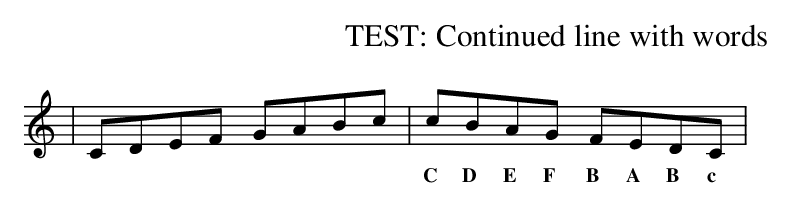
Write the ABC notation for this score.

X:1
T: TEST: Continued line with words
K: C
|CDEF GABc\
|cBAG FEDC|
w: C D E F B A B c c B A G F E D C
